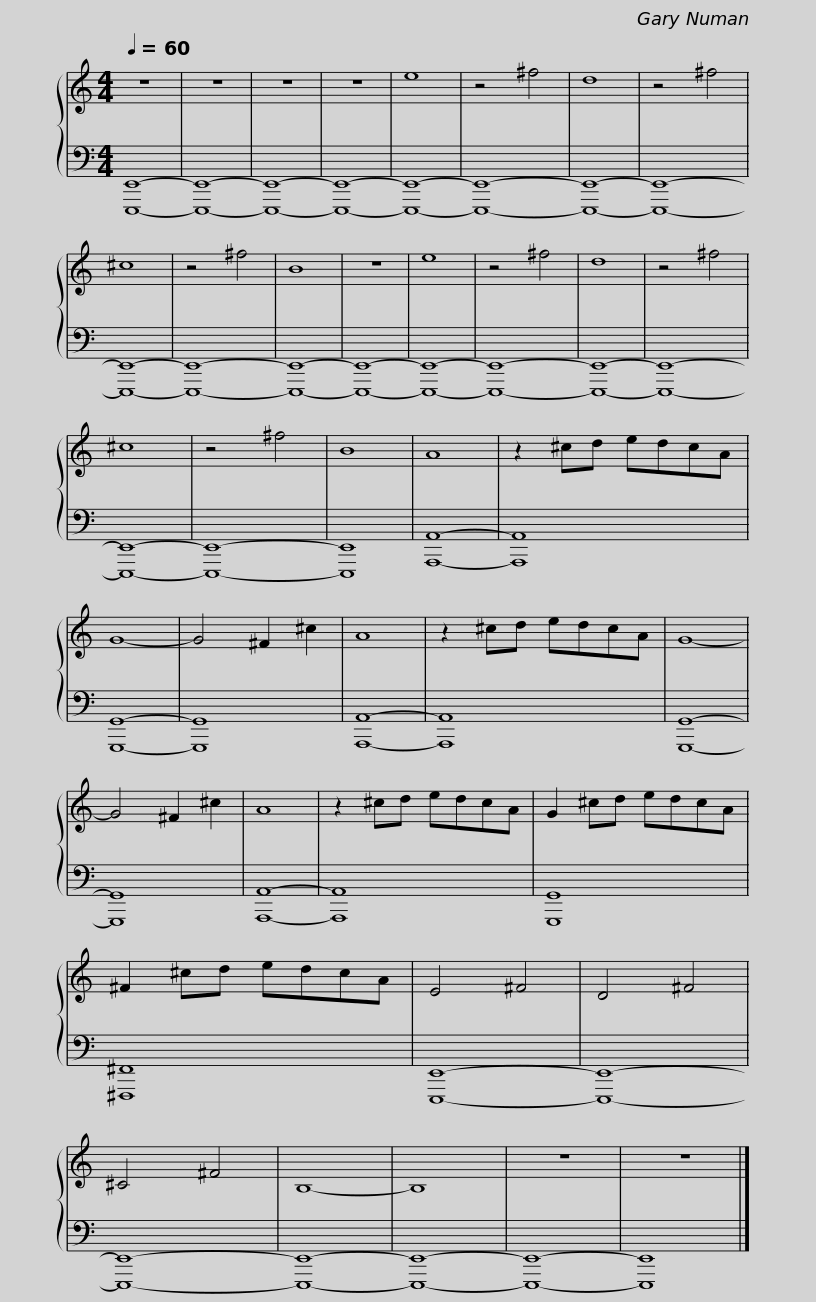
X:1
%%score { 1 | 2 }
L:1/8
Q:1/4=60
M:4/4
I:linebreak $
K:C
V:1 treble
V:2 bass
V:1
 z8 | z8 | z8 | z8 | e8 | %5
 z4 ^f4 | d8 | z4 ^f4 | ^c8 | z4 ^f4 | %10
 B8 | z8 | e8 | z4 ^f4 | d8 |$ %15
 z4 ^f4 | ^c8 | z4 ^f4 | B8 | A8 | %20
 z2 ^cd edcA | G8- | G4 ^F2 ^c2 | A8 | z2 ^cd edcA | %25
 G8- |$ G4 ^F2 ^c2 | A8 | z2 ^cd edcA | G2 ^cd edcA | %30
 ^F2 ^cd edcA | E4 ^F4 | D4 ^F4 | ^C4 ^F4 |$ B,8- | %35
 B,8 | z8 | z8 |] %38
V:2
 [E,,,E,,]8- | [E,,,E,,]8- | [E,,,E,,]8- | [E,,,E,,]8- | [E,,,E,,]8- | %5
 [E,,,E,,]8- | [E,,,E,,]8- | [E,,,E,,]8- | [E,,,E,,]8- | [E,,,E,,]8- | %10
 [E,,,E,,]8- | [E,,,E,,]8- | [E,,,E,,]8- | [E,,,E,,]8- | [E,,,E,,]8- |$ %15
 [E,,,E,,]8- | [E,,,E,,]8- | [E,,,E,,]8- | [E,,,E,,]8 | [A,,,A,,]8- | %20
 [A,,,A,,]8 | [G,,,G,,]8- | [G,,,G,,]8 | [A,,,A,,]8- | [A,,,A,,]8 | %25
 [G,,,G,,]8- |$ [G,,,G,,]8 | [A,,,A,,]8- | [A,,,A,,]8 | [G,,,G,,]8 | %30
 [^F,,,^F,,]8 | [E,,,E,,]8- | [E,,,E,,]8- | [E,,,E,,]8- |$ [E,,,E,,]8- | %35
 [E,,,E,,]8- | [E,,,E,,]8- | [E,,,E,,]8 |] %38
